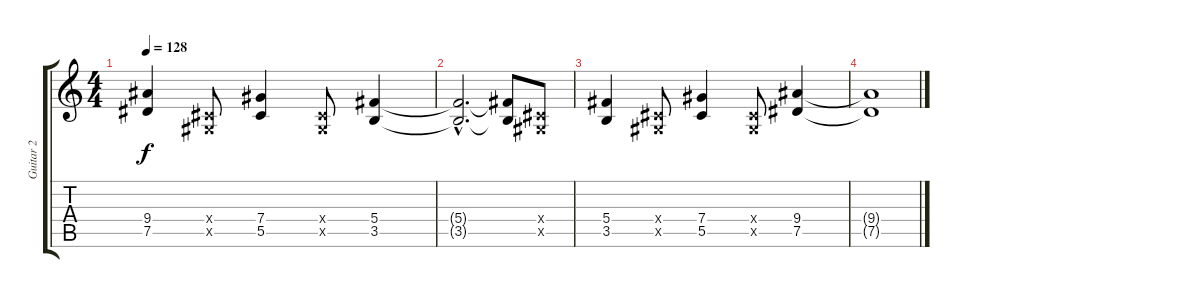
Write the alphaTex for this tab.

\track ("Guitar 2" "Guitar 2") {instrument overdrivenguitar}
\staff {score tabs}
\tuning (Eb4 Bb3 Gb3 Db3 Ab2 Eb2) {hide}
\ts (4 4)
\tempo 128
\clef g2
\ks c
(9.4 7.5).4{dy f} (0.4{x} 0.5{x}).8 (7.4 5.5).4 (0.4{x} 0.5{x}).8 (5.4 3.5).4 |
(5.4{hac t} 3.5{hac t}).2{d} (5.4{t} 3.5{t}).8 (0.4{x} 0.5{x}).8 |
(5.4 3.5).4 (0.4{x} 0.5{x}).8 (7.4 5.5).4 (0.4{x} 0.5{x}).8 (9.4 7.5).4 |
(9.4{t} 7.5{t}).1
